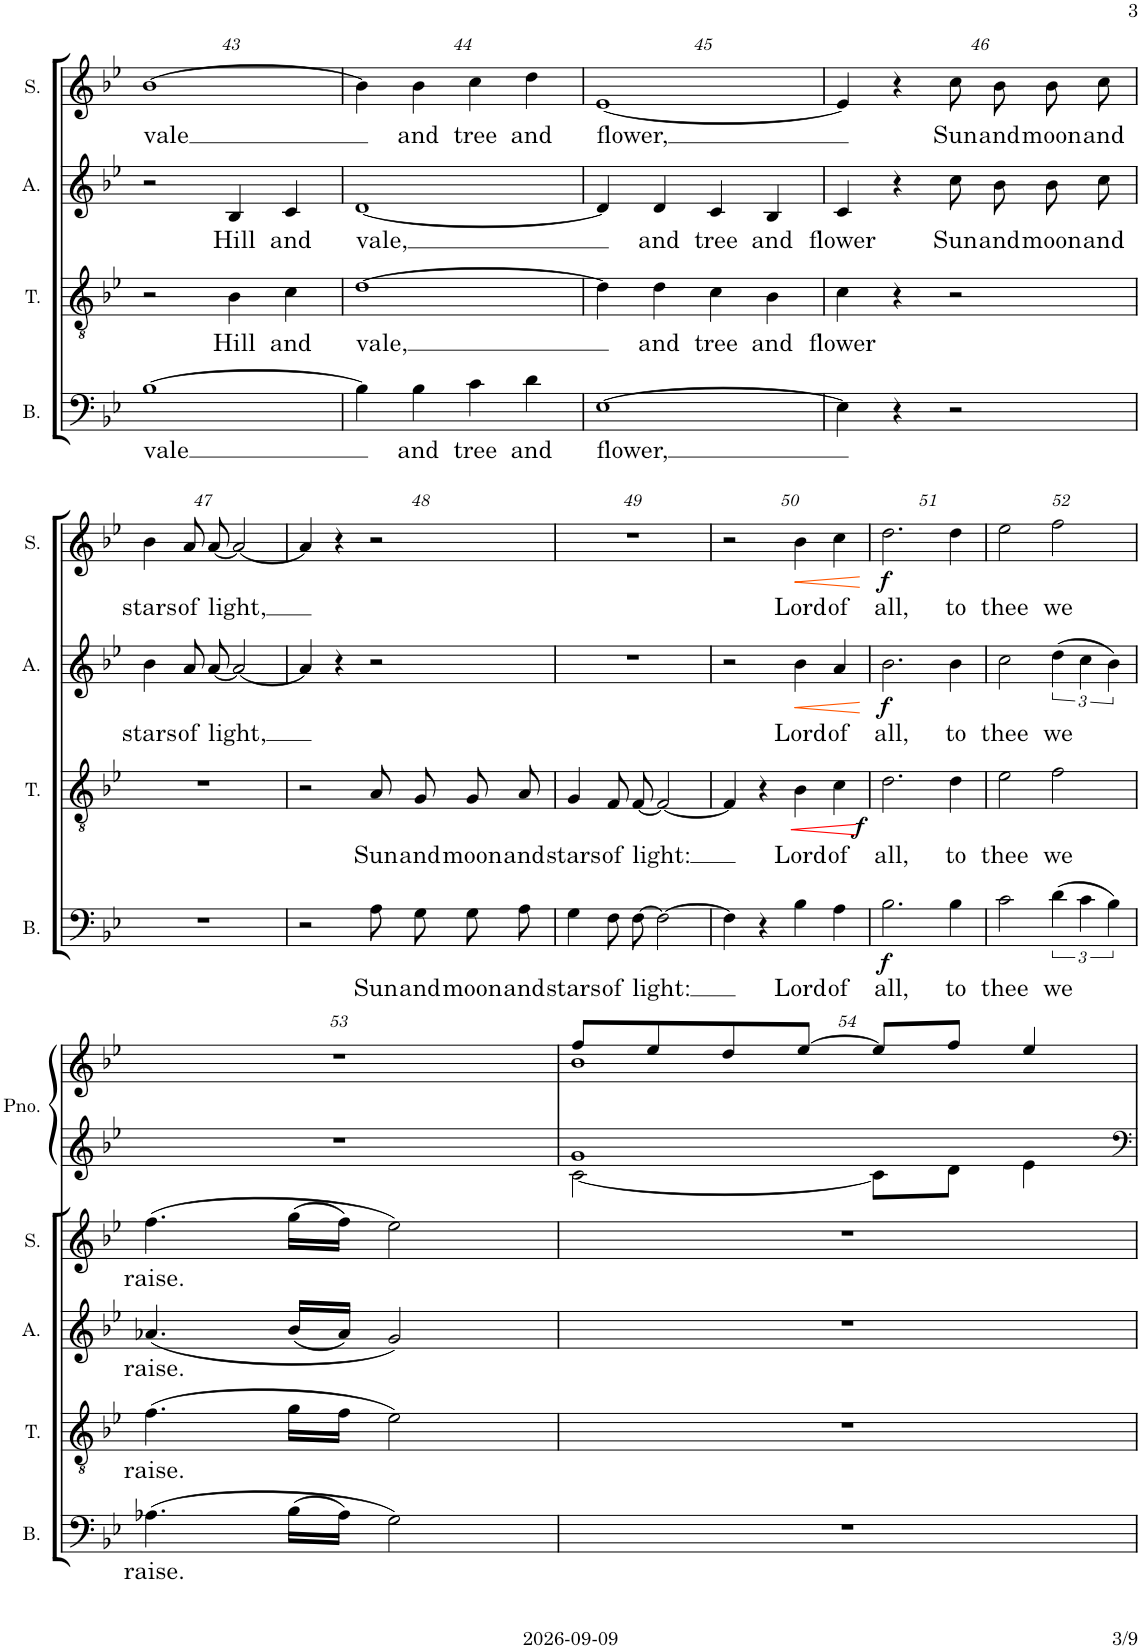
**kern	**text	**dynam	**kern	**text	**dynam	**kern	**text	**dynam	**kern	**text	**dynam	**kern	**kern
*part5	*part5	*part5	*part4	*part4	*part4	*part3	*part3	*part3	*part2	*part2	*part2	*part1	*part1
*staff6	*staff6	*staff6	*staff5	*staff5	*staff5	*staff4	*staff4	*staff4	*staff3	*staff3	*staff3	*staff2	*staff1
*I"Bass	*	*	*I"Tenor	*	*	*I"Alto	*	*	*I"Soprano	*	*	*I"Piano	*
*I'B.	*	*	*I'T.	*	*	*I'A.	*	*	*I'S.	*	*	*I'Pno.	*
!!LO:PB:g=z
*clefF4	*	*	*clefGv2	*	*	*clefG2	*	*	*clefG2	*	*	*clefG2	*clefG2
*k[b-e-]	*	*	*k[b-e-]	*	*	*k[b-e-]	*	*	*k[b-e-]	*	*	*k[b-e-]	*k[b-e-]
*M2/2	*	*	*M2/2	*	*	*M2/2	*	*	*M2/2	*	*	*M2/2	*M2/2
=43	=43	=43	=43	=43	=43	=43	=43	=43	=43	=43	=43	=43	=43
!	!LO:LY:b	!	!	!	!	!	!	!	!	!LO:LY:b	!	!	!
[1B-	vale	.	2r	.	.	2r	.	.	[1b-	vale	.	1r	1r
!	!	!	!	!LO:LY:b	!	!	!LO:LY:b	!	!	!	!	!	!
.	.	.	4B-\	Hill	.	4B-/	Hill	.	.	.	.	.	.
!	!	!	!	!LO:LY:b	!	!	!LO:LY:b	!	!	!	!	!	!
.	.	.	4c\	and	.	4c/	and	.	.	.	.	.	.
=44	=44	=44	=44	=44	=44	=44	=44	=44	=44	=44	=44	=44	=44
!	!	!	!	!LO:LY:b	!	!	!LO:LY:b	!	!	!	!	!	!
4B-\]	.	.	[1d	vale,	.	[1d	vale,	.	4b-\]	.	.	1r	1r
!	!LO:LY:b	!	!	!	!	!	!	!	!	!LO:LY:b	!	!	!
4B-\	and	.	.	.	.	.	.	.	4b-\	and	.	.	.
!	!LO:LY:b	!	!	!	!	!	!	!	!	!LO:LY:b	!	!	!
4c\	tree	.	.	.	.	.	.	.	4cc\	tree	.	.	.
!	!LO:LY:b	!	!	!	!	!	!	!	!	!LO:LY:b	!	!	!
4d\	and	.	.	.	.	.	.	.	4dd\	and	.	.	.
=45	=45	=45	=45	=45	=45	=45	=45	=45	=45	=45	=45	=45	=45
!	!LO:LY:b	!	!	!	!	!	!	!	!	!LO:LY:b	!	!	!
[1E-	flower,	.	4d\]	.	.	4d/]	.	.	[1e-	flower,	.	1r	1r
!	!	!	!	!LO:LY:b	!	!	!LO:LY:b	!	!	!	!	!	!
.	.	.	4d\	and	.	4d/	and	.	.	.	.	.	.
!	!	!	!	!LO:LY:b	!	!	!LO:LY:b	!	!	!	!	!	!
.	.	.	4c\	tree	.	4c/	tree	.	.	.	.	.	.
!	!	!	!	!LO:LY:b	!	!	!LO:LY:b	!	!	!	!	!	!
.	.	.	4B-\	and	.	4B-/	and	.	.	.	.	.	.
=46	=46	=46	=46	=46	=46	=46	=46	=46	=46	=46	=46	=46	=46
!	!	!	!	!LO:LY:b	!	!	!LO:LY:b	!	!	!	!	!	!
4E-\]	.	.	4c\	flower	.	4c/	flower	.	4e-/]	.	.	1r	1r
4r	.	.	4r	.	.	4r	.	.	4r	.	.	.	.
!	!	!	!	!	!	!	!LO:LY:b	!	!	!LO:LY:b	!	!	!
2r	.	.	2r	.	.	8cc\	Sun	.	8cc\	Sun	.	.	.
!	!	!	!	!	!	!	!LO:LY:b	!	!	!LO:LY:b	!	!	!
.	.	.	.	.	.	8b-\	and	.	8b-\	and	.	.	.
!	!	!	!	!	!	!	!LO:LY:b	!	!	!LO:LY:b	!	!	!
.	.	.	.	.	.	8b-\	moon	.	8b-\	moon	.	.	.
!	!	!	!	!	!	!	!LO:LY:b	!	!	!LO:LY:b	!	!	!
.	.	.	.	.	.	8cc\	and	.	8cc\	and	.	.	.
!!LO:LB:g=z
=47	=47	=47	=47	=47	=47	=47	=47	=47	=47	=47	=47	=47	=47
!	!	!	!	!	!	!	!LO:LY:b	!	!	!LO:LY:b	!	!	!
1r	.	.	1r	.	.	4b-\	stars	.	4b-\	stars	.	1r	1r
!	!	!	!	!	!	!	!LO:LY:b	!	!	!LO:LY:b	!	!	!
.	.	.	.	.	.	8a/	of	.	8a/	of	.	.	.
!	!	!	!	!	!	!	!LO:LY:b	!	!	!LO:LY:b	!	!	!
.	.	.	.	.	.	[8a/	light,	.	[8a/	light,	.	.	.
.	.	.	.	.	.	2a/_	.	.	2a/_	.	.	.	.
=48	=48	=48	=48	=48	=48	=48	=48	=48	=48	=48	=48	=48	=48
2r	.	.	2r	.	.	4a/]	.	.	4a/]	.	.	1r	1r
.	.	.	.	.	.	4r	.	.	4r	.	.	.	.
!	!LO:LY:b	!	!	!LO:LY:b	!	!	!	!	!	!	!	!	!
8A\	Sun	.	8A/	Sun	.	2r	.	.	2r	.	.	.	.
!	!LO:LY:b	!	!	!LO:LY:b	!	!	!	!	!	!	!	!	!
8G\	and	.	8G/	and	.	.	.	.	.	.	.	.	.
!	!LO:LY:b	!	!	!LO:LY:b	!	!	!	!	!	!	!	!	!
8G\	moon	.	8G/	moon	.	.	.	.	.	.	.	.	.
!	!LO:LY:b	!	!	!LO:LY:b	!	!	!	!	!	!	!	!	!
8A\	and	.	8A/	and	.	.	.	.	.	.	.	.	.
=49	=49	=49	=49	=49	=49	=49	=49	=49	=49	=49	=49	=49	=49
!	!LO:LY:b	!	!	!LO:LY:b	!	!	!	!	!	!	!	!	!
4G\	stars	.	4G/	stars	.	1r	.	.	1r	.	.	1r	1r
!	!LO:LY:b	!	!	!LO:LY:b	!	!	!	!	!	!	!	!	!
8F\	of	.	8F/	of	.	.	.	.	.	.	.	.	.
!	!LO:LY:b	!	!	!LO:LY:b	!	!	!	!	!	!	!	!	!
[8F\	light:	.	[8F/	light:	.	.	.	.	.	.	.	.	.
2F\_	.	.	2F/_	.	.	.	.	.	.	.	.	.	.
=50	=50	=50	=50	=50	=50	=50	=50	=50	=50	=50	=50	=50	=50
4F\]	.	.	4F/]	.	.	2r	.	.	2r	.	.	1r	1r
4r	.	.	4r	.	.	.	.	.	.	.	.	.	.
!	!LO:LY:b	!	!	!LO:LY:b	!LO:HP:b	!	!LO:LY:b	!LO:HP:b	!	!LO:LY:b	!LO:HP:b	!	!
4B-\	Lord	.	4B-\	Lord	<	4b-\	Lord	<	4b-\	Lord	<	.	.
!	!LO:LY:b	!	!	!LO:LY:b	!LO:DY:b	!	!LO:LY:b	!	!	!LO:LY:b	!	!	!
4A\	of	.	4c\	of	f	4a/	of	.	4cc\	of	.	.	.
.	.	.	.	.	[	.	.	[	.	.	[	.	.
=51	=51	=51	=51	=51	=51	=51	=51	=51	=51	=51	=51	=51	=51
!	!LO:LY:b	!LO:DY:b	!	!LO:LY:b	!	!	!LO:LY:b	!LO:DY:b	!	!LO:LY:b	!LO:DY:b	!	!
2.B-\	all,	f	2.d\	all,	.	2.b-\	all,	f	2.dd\	all,	f	1r	1r
!	!LO:LY:b	!	!	!LO:LY:b	!	!	!LO:LY:b	!	!	!LO:LY:b	!	!	!
4B-\	to	.	4d\	to	.	4b-\	to	.	4dd\	to	.	.	.
=52	=52	=52	=52	=52	=52	=52	=52	=52	=52	=52	=52	=52	=52
!	!LO:LY:b	!	!	!LO:LY:b	!	!	!LO:LY:b	!	!	!LO:LY:b	!	!	!
2c\	thee	.	2e-\	thee	.	2cc\	thee	.	2ee-\	thee	.	1r	1r
!	!LO:LY:b	!	!	!LO:LY:b	!	!	!LO:LY:b	!	!	!LO:LY:b	!	!	!
(6d\	we	.	2f\	we	.	(6dd\	we	.	2ff\	we	.	.	.
6c\	.	.	.	.	.	6cc\	.	.	.	.	.	.	.
6B-\)	.	.	.	.	.	6b-\)	.	.	.	.	.	.	.
!!LO:LB:g=z
=53	=53	=53	=53	=53	=53	=53	=53	=53	=53	=53	=53	=53	=53
!	!LO:LY:b	!	!	!LO:LY:b	!	!	!LO:LY:b	!	!	!LO:LY:b	!	!	!
(4.A-X\	raise.	.	(4.f\	raise.	.	(4.a-X/	raise.	.	(4.ff\	raise.	.	1r	1r
(16B-\LL	.	.	16g\LL	.	.	(16b-/LL	.	.	(16gg\LL	.	.	.	.
16A-\JJ)	.	.	16f\JJ	.	.	16a-/JJ)	.	.	16ff\JJ)	.	.	.	.
2G\)	.	.	2e-\)	.	.	2g/)	.	.	2ee-\)	.	.	.	.
=54	=54	=54	=54	=54	=54	=54	=54	=54	=54	=54	=54	=54	=54
*	*	*	*	*	*	*	*	*	*	*	*	*^	*^
1r	.	.	1r	.	.	1r	.	.	1r	.	.	1g	[2c\	8ff/L	1b-
.	.	.	.	.	.	.	.	.	.	.	.	.	.	8ee-/	.
.	.	.	.	.	.	.	.	.	.	.	.	.	.	8dd/	.
.	.	.	.	.	.	.	.	.	.	.	.	.	.	[8ee-/J	.
.	.	.	.	.	.	.	.	.	.	.	.	.	8c\L]	8ee-/L]	.
.	.	.	.	.	.	.	.	.	.	.	.	.	8d\J	8ff/J	.
.	.	.	.	.	.	.	.	.	.	.	.	.	4e-\	4ee-/	.
*	*	*	*	*	*	*	*	*	*	*	*	*v	*v	*	*
*	*	*	*	*	*	*	*	*	*	*	*	*	*v	*v
=	=	=	=	=	=	=	=	=	=	=	=	=	=
*-	*-	*-	*-	*-	*-	*-	*-	*-	*-	*-	*-	*-	*-
